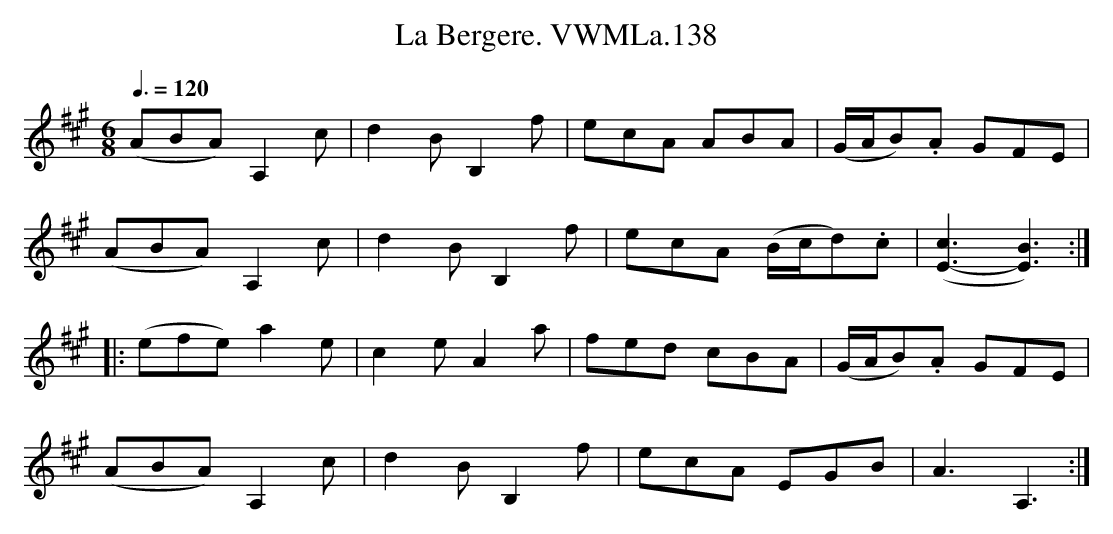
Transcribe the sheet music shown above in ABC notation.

X:1
T:La Bergere. VWMLa.138
M:6/8
L:1/8
Q:3/8=120
K:A
(ABA) A,2c|d2B B,2f|ecA ABA|(G/A/B).A GFE|
(ABA) A,2c|d2B B,2f|ecA (B/c/d).c|([E3-c3][E3B3]):|
|:(efe) a2e|c2e A2a|fed cBA|(G/A/B).A GFE|
(ABA) A,2c|d2B B,2f|ecA EGB|A3 A,3:|
